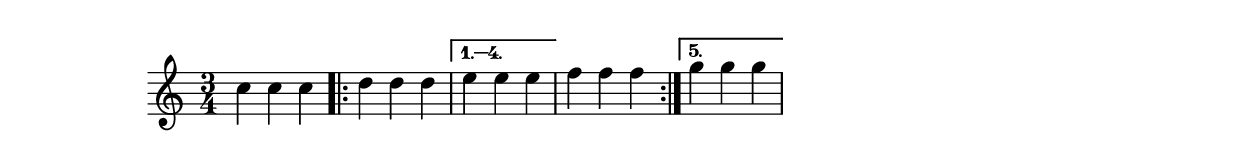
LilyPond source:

%% Do not edit this file; it is auto-generated from LSR http://lsr.dsi.unimi.it
%% This file is in the public domain.
\version "2.13.0"

\header {
  lsrtags = "repeats"

  texidoces = "
De forma predeterminada, los corchetes de primera y segunda vez se
trazan encima de los finales alternativos completos, pero es posible
acortartlos estableciendo un valor cierto para
@code{voltaSpannerDuration}.  En el ejemplo siguiente, el corchete
sólo dura un compás, que corresponde a una duración de 3/4.

"
  doctitlees = "Shortening volta brackets"

%% Translation of GIT committish :<0364058d18eb91836302a567c18289209d6e9706>
  texidocde = "
Volta-Klammern werden normalerweise über alle Noten der Klammer gezogen, aber
es ist möglich sie zu verkürzen.  Hierzu muss
@code{voltaSpannerDuration} definiert werden, in dem Beispiel etwa als
3/4, sodass die Klammer nur einen Takt dauert. 

"
  doctitlede = "Volta-Klammern verkürzen"

  texidoc = "
By default, the volta brackets will be drawn over all of the
alternative music, but it is possible to shorten them by setting
@code{voltaSpannerDuration}.  In the next example, the bracket only
lasts one measure, which is a duration of 3/4. 

"
  doctitle = "Shortening volta brackets"
} % begin verbatim

\relative c'' {
  \time 3/4
  c4 c c
  \set Score.voltaSpannerDuration = #(ly:make-moment 3 4)
  \repeat volta 5 { d4 d d }
  \alternative {
    {
      e4 e e
      f4 f f
    }
    { g4 g g }
  }
}
